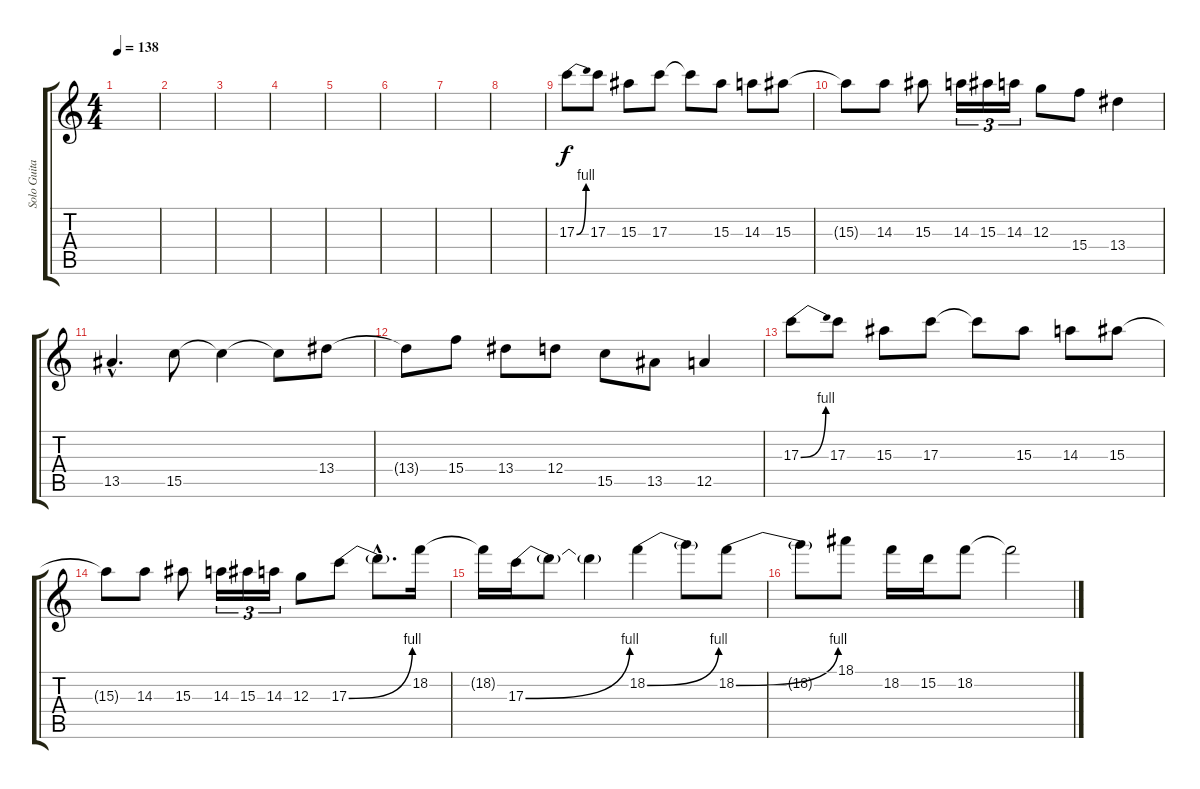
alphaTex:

\track ("Solo Guitar" "Solo Guita") {instrument distortionguitar}
\staff {score tabs}
\tuning (E4 B3 G3 D3 A2 E2) {hide}
\ts (4 4)
\tempo 138
\clef g2
\ks c
|
|
|
|
|
|
|
|
17.3{be (bend 0 0 60 4)}.8 17.3.8 15.3.8 17.3.8 17.3{t}.8 15.3.8 14.3.8 15.3.8 |
15.3{t}.8 14.3.8 15.3.8 14.3.16{tu (3 2)} 15.3.16{tu (3 2)} 14.3.16{tu (3 2)} 12.3.8 15.4.8 13.4.4 |
13.5{hac}.4{d} 15.5.8 15.5{t}.4 15.5{t}.8 13.4.8 |
13.4{t}.8 15.4.8 13.4.8 12.4.8 15.5.8 13.5.8 12.5.4 |
17.3{be (bend 0 0 60 4)}.8 17.3.8 15.3.8 17.3.8 17.3{t}.8 15.3.8 14.3.8 15.3.8 |
15.3{t}.8 14.3.8 15.3.8 14.3.16{tu (3 2)} 15.3.16{tu (3 2)} 14.3.16{tu (3 2)} 12.3.8 17.3{be (bend 0 0 60 4)}.8 17.3{hac t}.8{d} 18.2.16 |
18.2{t}.16 17.3{be (bend 0 0 60 4)}.16 17.3{t}.8 17.3{t}.4 18.2{be (bend 0 0 60 4)}.4 18.2{t}.8 18.2{be (bend 0 0 60 4)}.8 |
18.2{t}.8 18.1.8 18.2.16 15.2.16 18.2.8 18.2{t}.2
